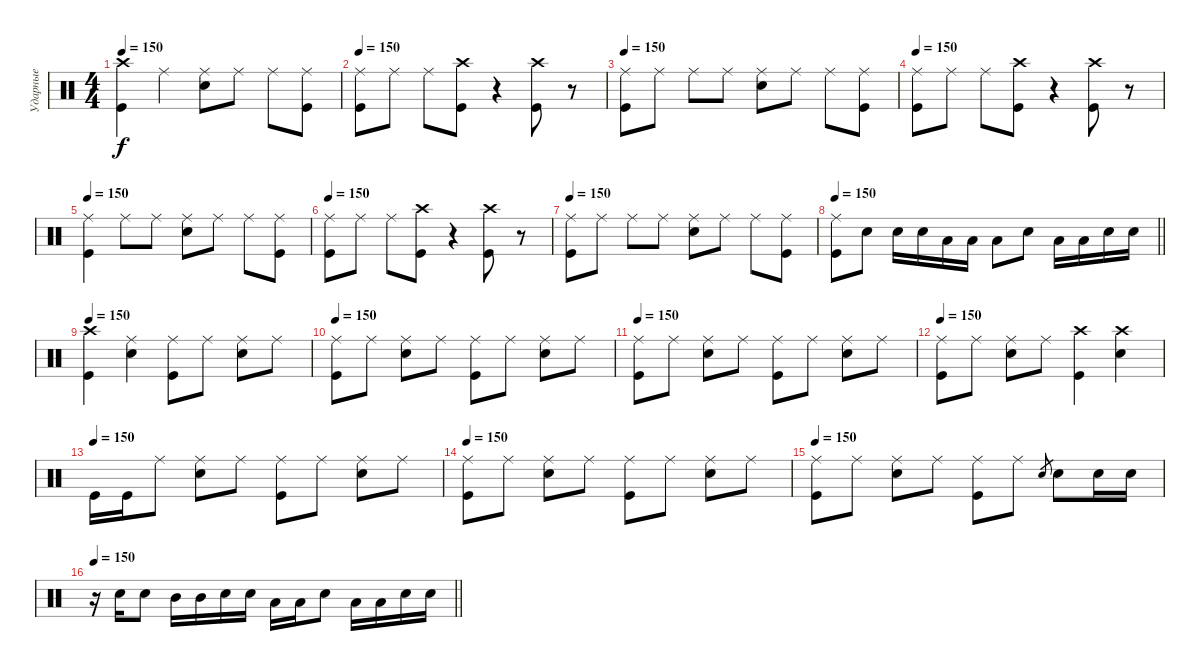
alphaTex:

\track ("Ударные" "Ударные") {instrument percussion}
\staff {score}
\articulation defaults
\ts (4 4)
\tempo 150
\clef neutral
\ks c
("Crash high (hit)" "Kick (hit)").4{dy f} "Ride (middle)".4 ("Ride (middle)" "Snare (hit) 2").8 "Ride (middle)".8 "Ride (middle)".8 ("Ride (middle)" "Kick (hit)").8 |
\tempo 150
("Ride (middle)" "Kick (hit)").8 "Ride (middle)".8 "Ride (middle)".8 ("Crash high (hit)" "Kick (hit)").8 r.4 ("Crash high (hit)" "Kick (hit)").8 r.8 |
\tempo 150
("Ride (middle)" "Kick (hit)").8 "Ride (middle)".8 "Ride (middle)".8 "Ride (middle)".8 ("Ride (middle)" "Snare (hit) 2").8 "Ride (middle)".8 "Ride (middle)".8 ("Ride (middle)" "Kick (hit)").8 |
\tempo 150
("Ride (middle)" "Kick (hit)").8 "Ride (middle)".8 "Ride (middle)".8 ("Crash high (hit)" "Kick (hit)").8 r.4 ("Crash high (hit)" "Kick (hit)").8 r.8 |
\tempo 150
("Ride (middle)" "Kick (hit)").4 "Ride (middle)".8 "Ride (middle)".8 ("Ride (middle)" "Snare (hit) 2").8 "Ride (middle)".8 "Ride (middle)".8 ("Ride (middle)" "Kick (hit)").8 |
\tempo 150
("Ride (middle)" "Kick (hit)").8 "Ride (middle)".8 "Ride (middle)".8 ("Crash high (hit)" "Kick (hit)").8 r.4 ("Crash high (hit)" "Kick (hit)").8 r.8 |
\tempo 150
("Ride (middle)" "Kick (hit)").8 "Ride (middle)".8 "Ride (middle)".8 "Ride (middle)".8 ("Ride (middle)" "Snare (hit) 2").8 "Ride (middle)".8 "Ride (middle)".8 ("Ride (middle)" "Kick (hit)").8 |
\tempo 150
\barLineRight lightlight
("Ride (middle)" "Kick (hit)").8 "Snare (hit) 2".8 "Snare (hit) 2".16 "Snare (hit) 2".16 "Low Tom (hit)".16 "Low Tom (hit)".16 "Low Tom (hit)".8 "Snare (hit) 2".8 "Low Tom (hit)".16 "Low Tom (hit)".16 "Snare (hit) 2".16 "Snare (hit) 2".16 |
\tempo 150
("Crash high (hit)" "Kick (hit)").4 ("Ride (middle)" "Snare (hit) 2").4 ("Ride (middle)" "Kick (hit)").8 "Ride (middle)".8 ("Ride (middle)" "Snare (hit) 2").8 "Ride (middle)".8 |
\tempo 150
("Ride (middle)" "Kick (hit)").8 "Ride (middle)".8 ("Ride (middle)" "Snare (hit) 2").8 "Ride (middle)".8 ("Ride (middle)" "Kick (hit)").8 "Ride (middle)".8 ("Ride (middle)" "Snare (hit) 2").8 "Ride (middle)".8 |
\tempo 150
("Ride (middle)" "Kick (hit)").8 "Ride (middle)".8 ("Ride (middle)" "Snare (hit) 2").8 "Ride (middle)".8 ("Ride (middle)" "Kick (hit)").8 "Ride (middle)".8 ("Ride (middle)" "Snare (hit) 2").8 "Ride (middle)".8 |
\tempo 150
("Ride (middle)" "Kick (hit)").8 "Ride (middle)".8 ("Ride (middle)" "Snare (hit) 2").8 "Ride (middle)".8 ("Crash high (hit)" "Kick (hit)").4 ("Crash high (hit)" "Snare (hit) 2").4 |
\tempo (150)
"Kick (hit)".16 "Kick (hit)".16 "Ride (middle)".8 ("Ride (middle)" "Snare (hit) 2").8 "Ride (middle)".8 ("Ride (middle)" "Kick (hit)").8 "Ride (middle)".8 ("Ride (middle)" "Snare (hit) 2").8 "Ride (middle)".8 |
\tempo 150
("Ride (middle)" "Kick (hit)").8 "Ride (middle)".8 ("Ride (middle)" "Snare (hit) 2").8 "Ride (middle)".8 ("Ride (middle)" "Kick (hit)").8 "Ride (middle)".8 ("Ride (middle)" "Snare (hit) 2").8 "Ride (middle)".8 |
\tempo 150
("Ride (middle)" "Kick (hit)").8 "Ride (middle)".8 ("Ride (middle)" "Snare (hit) 2").8 "Ride (middle)".8 ("Ride (middle)" "Kick (hit)").8 "Ride (middle)".8 "Snare (hit) 2".8{gr} "Snare (hit) 2".8 "Snare (hit) 2".16 "Snare (hit) 2".16 |
\tempo 150
\barLineRight lightlight
r.16 "Snare (hit) 2".16 "Snare (hit) 2".8 "Mid Tom (hit)".16 "Mid Tom (hit)".16 "Snare (hit) 2".16 "Snare (hit) 2".16 "Low Tom (hit)".16 "Low Tom (hit)".16 "Snare (hit) 2".8 "Low Tom (hit)".16 "Low Tom (hit)".16 "Snare (hit) 2".16 "Snare (hit) 2".16
